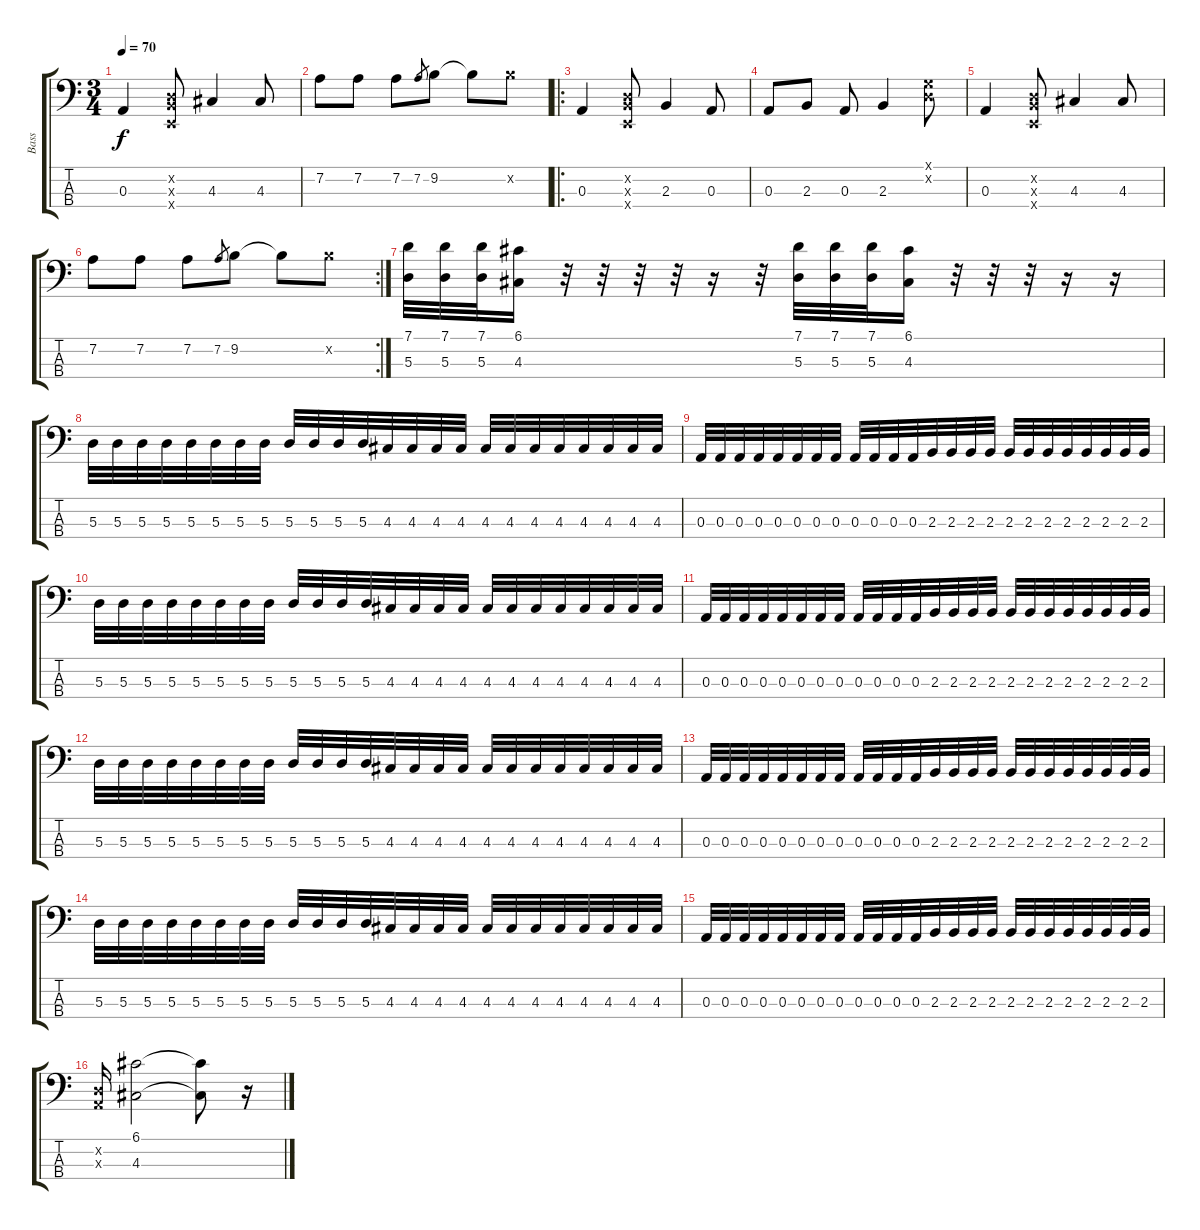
\track ("Bass" "Bass") {instrument electricbasspick}
\staff {score tabs}
\tuning (G2 D2 A1 E1) {hide}
\ts (3 4)
\tempo 70
\clef f4
\ks c
0.3.4{dy f} (0.2{x} 2.3{x} 0.4{x}).8 4.3.4 4.3.8 |
7.2.8 7.2.8 7.2.8 7.2.8{gr} 9.2.8 9.2{t}.8 9.2{x}.8 |
\ro
0.3.4 (0.2{x} 2.3{x} 0.4{x}).8 2.3.4 0.3.8 |
0.3.8 2.3.8 0.3.8 2.3.4 (0.1{x} 0.2{x}).8 |
0.3.4 (0.2{x} 2.3{x} 0.4{x}).8 4.3.4 4.3.8 |
\rc 2
7.2.8 7.2.8 7.2.8 7.2.8{gr} 9.2.8 9.2{t}.8 9.2{x}.8 |
(7.1 5.3).32 (7.1 5.3).32 (7.1 5.3).32 (6.1 4.3).16 r.32 r.32 r.32 r.32 r.16 r.32 (7.1 5.3).32 (7.1 5.3).32 (7.1 5.3).32 (6.1 4.3).16 r.32 r.32 r.32 r.16 r.16 |
5.3.32 5.3.32 5.3.32 5.3.32 5.3.32 5.3.32 5.3.32 5.3.32 5.3.32 5.3.32 5.3.32 5.3.32 4.3.32 4.3.32 4.3.32 4.3.32 4.3.32 4.3.32 4.3.32 4.3.32 4.3.32 4.3.32 4.3.32 4.3.32 |
0.3.32 0.3.32 0.3.32 0.3.32 0.3.32 0.3.32 0.3.32 0.3.32 0.3.32 0.3.32 0.3.32 0.3.32 2.3.32 2.3.32 2.3.32 2.3.32 2.3.32 2.3.32 2.3.32 2.3.32 2.3.32 2.3.32 2.3.32 2.3.32 |
5.3.32 5.3.32 5.3.32 5.3.32 5.3.32 5.3.32 5.3.32 5.3.32 5.3.32 5.3.32 5.3.32 5.3.32 4.3.32 4.3.32 4.3.32 4.3.32 4.3.32 4.3.32 4.3.32 4.3.32 4.3.32 4.3.32 4.3.32 4.3.32 |
0.3.32 0.3.32 0.3.32 0.3.32 0.3.32 0.3.32 0.3.32 0.3.32 0.3.32 0.3.32 0.3.32 0.3.32 2.3.32 2.3.32 2.3.32 2.3.32 2.3.32 2.3.32 2.3.32 2.3.32 2.3.32 2.3.32 2.3.32 2.3.32 |
5.3.32 5.3.32 5.3.32 5.3.32 5.3.32 5.3.32 5.3.32 5.3.32 5.3.32 5.3.32 5.3.32 5.3.32 4.3.32 4.3.32 4.3.32 4.3.32 4.3.32 4.3.32 4.3.32 4.3.32 4.3.32 4.3.32 4.3.32 4.3.32 |
0.3.32 0.3.32 0.3.32 0.3.32 0.3.32 0.3.32 0.3.32 0.3.32 0.3.32 0.3.32 0.3.32 0.3.32 2.3.32 2.3.32 2.3.32 2.3.32 2.3.32 2.3.32 2.3.32 2.3.32 2.3.32 2.3.32 2.3.32 2.3.32 |
5.3.32 5.3.32 5.3.32 5.3.32 5.3.32 5.3.32 5.3.32 5.3.32 5.3.32 5.3.32 5.3.32 5.3.32 4.3.32 4.3.32 4.3.32 4.3.32 4.3.32 4.3.32 4.3.32 4.3.32 4.3.32 4.3.32 4.3.32 4.3.32 |
0.3.32 0.3.32 0.3.32 0.3.32 0.3.32 0.3.32 0.3.32 0.3.32 0.3.32 0.3.32 0.3.32 0.3.32 2.3.32 2.3.32 2.3.32 2.3.32 2.3.32 2.3.32 2.3.32 2.3.32 2.3.32 2.3.32 2.3.32 2.3.32 |
(0.2{x} 0.3{x}).16 (6.1 4.3).2 (6.1{t} 4.3{t}).8 r.16
